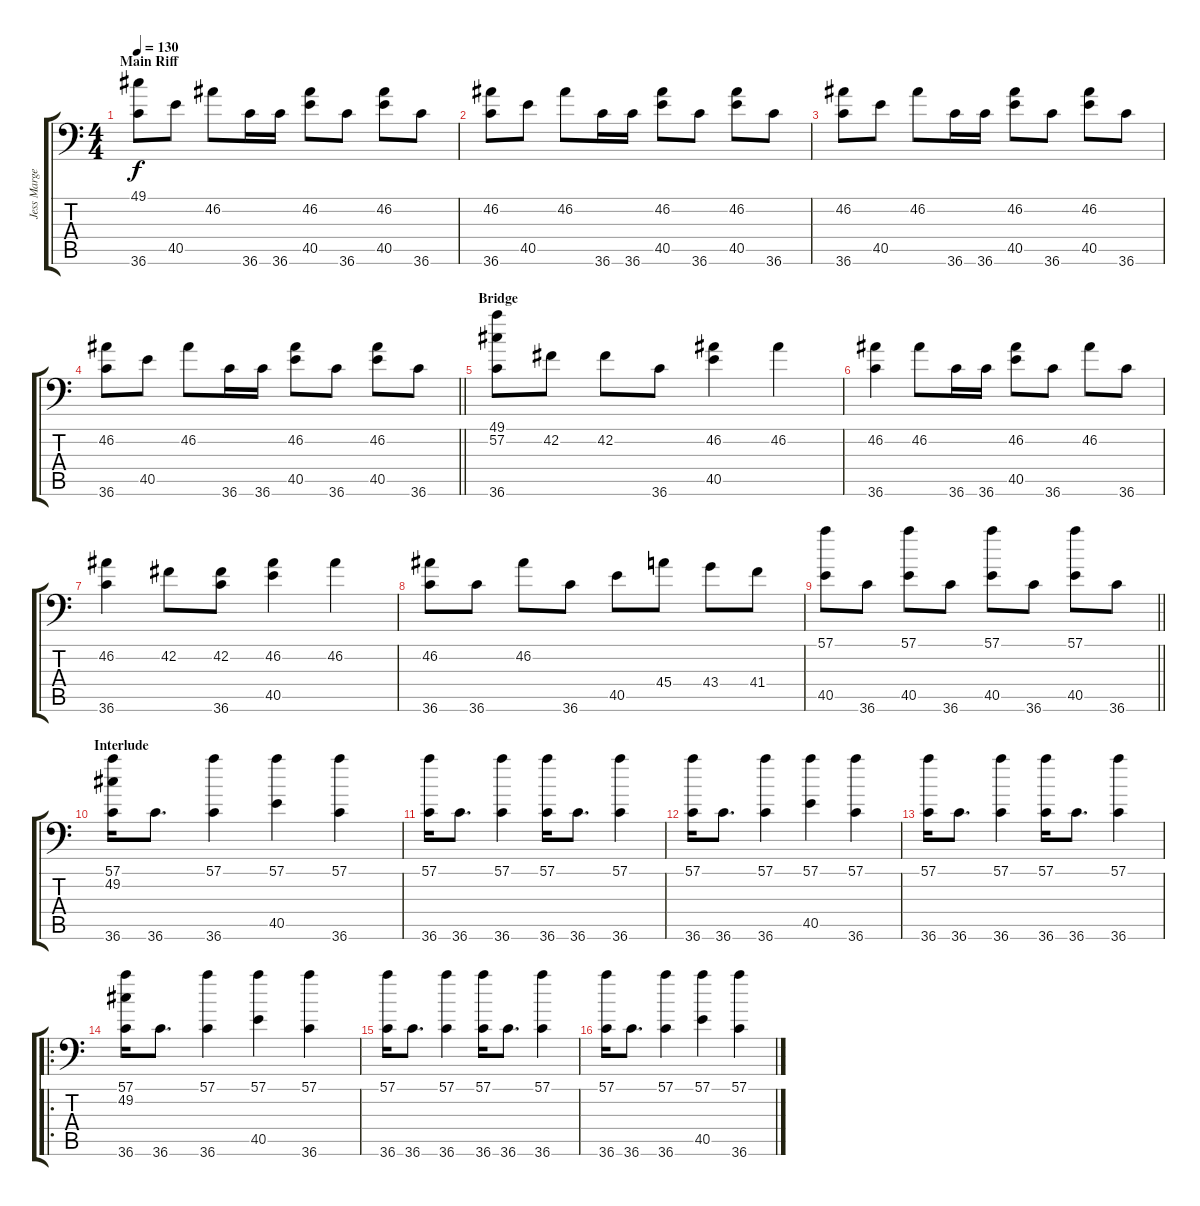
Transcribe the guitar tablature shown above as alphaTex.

\track ("Jess Margera" "Jess Marge") {instrument acousticgrandpiano}
\staff {score tabs}
\tuning (C-1 C-1 C-1 C-1 C-1 C-1) {hide}
\ts (4 4)
\section ("" "Main Riff")
\tempo 130
\clef f4
\ks c
(49.1 36.6).8{dy f} 40.5.8 46.2.8 36.6.16 36.6.16 (46.2 40.5).8 36.6.8 (46.2 40.5).8 36.6.8 |
(46.2 36.6).8 40.5.8 46.2.8 36.6.16 36.6.16 (46.2 40.5).8 36.6.8 (46.2 40.5).8 36.6.8 |
(46.2 36.6).8 40.5.8 46.2.8 36.6.16 36.6.16 (46.2 40.5).8 36.6.8 (46.2 40.5).8 36.6.8 |
\barLineRight lightlight
(46.2 36.6).8 40.5.8 46.2.8 36.6.16 36.6.16 (46.2 40.5).8 36.6.8 (46.2 40.5).8 36.6.8 |
\section ("" "Bridge")
(49.1 57.2 36.6).8 42.2.8 42.2.8 36.6.8 (46.2 40.5).4 46.2.4 |
(46.2 36.6).4 46.2.8 36.6.16 36.6.16 (46.2 40.5).8 36.6.8 46.2.8 36.6.8 |
(46.2 36.6).4 42.2.8 (42.2 36.6).8 (46.2 40.5).4 46.2.4 |
(46.2 36.6).8 36.6.8 46.2.8 36.6.8 40.5.8 45.4.8 43.4.8 41.4.8 |
\barLineRight lightlight
(57.1 40.5).8 36.6.8 (57.1 40.5).8 36.6.8 (57.1 40.5).8 36.6.8 (57.1 40.5).8 36.6.8 |
\section ("" "Interlude")
(57.1 49.2 36.6).16 36.6.8{d} (57.1 36.6).4 (57.1 40.5).4 (57.1 36.6).4 |
(57.1 36.6).16 36.6.8{d} (57.1 36.6).4 (57.1 36.6).16 36.6.8{d} (57.1 36.6).4 |
(57.1 36.6).16 36.6.8{d} (57.1 36.6).4 (57.1 40.5).4 (57.1 36.6).4 |
(57.1 36.6).16 36.6.8{d} (57.1 36.6).4 (57.1 36.6).16 36.6.8{d} (57.1 36.6).4 |
\ro
(57.1 49.2 36.6).16 36.6.8{d} (57.1 36.6).4 (57.1 40.5).4 (57.1 36.6).4 |
(57.1 36.6).16 36.6.8{d} (57.1 36.6).4 (57.1 36.6).16 36.6.8{d} (57.1 36.6).4 |
(57.1 36.6).16 36.6.8{d} (57.1 36.6).4 (57.1 40.5).4 (57.1 36.6).4
